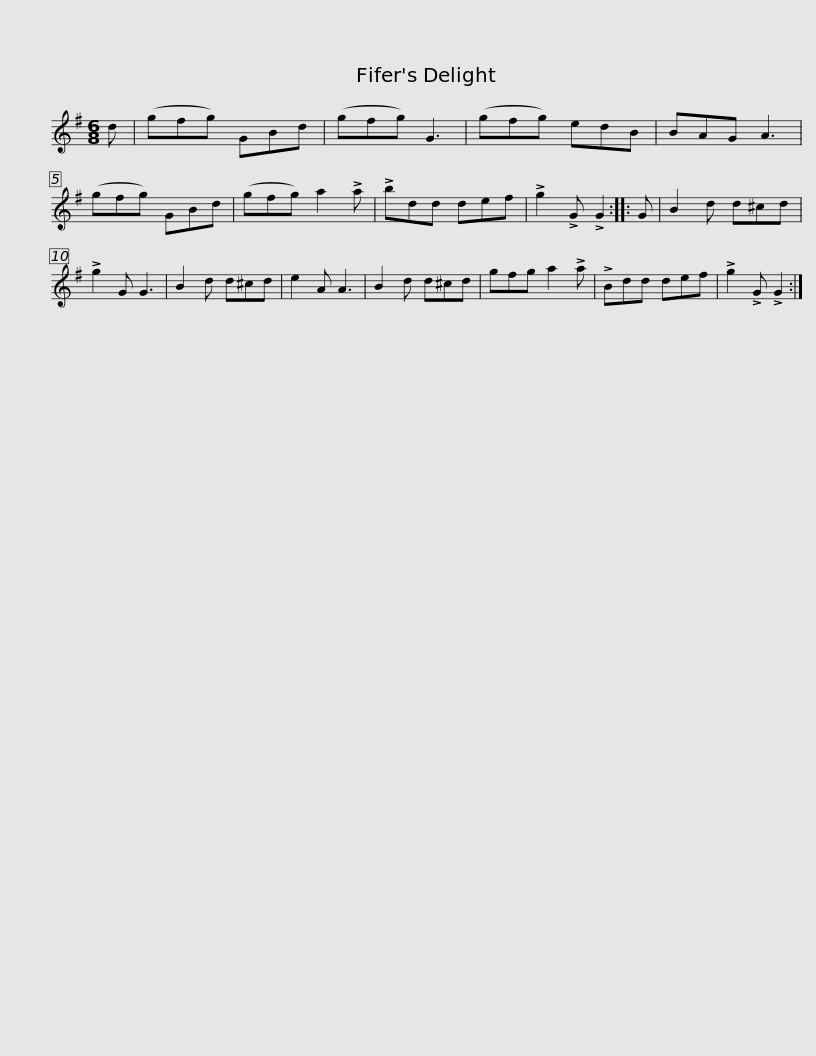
X:1
L:1/8
M:6/8
I:linebreak $
K:none
V:1 treble transpose="8 "
V:1
[K:G] d | (gfg) GBd | (gfg) G3 | (gfg) edB | BAG A3 | %5
 (gfg) GBd | (gfg) a2 !>!a | !>!bdd def | !>!g2 !>!G !>!G2 ::$ G | %10
 B2 d d^cd | !>!g2 G G3 | B2 d d^cd | e2 A A3 | B2 d d^cd | %15
 gfg a2 !>!a | !>!Bdd def | !>!g2 !>!G !>!G2 :| %18
